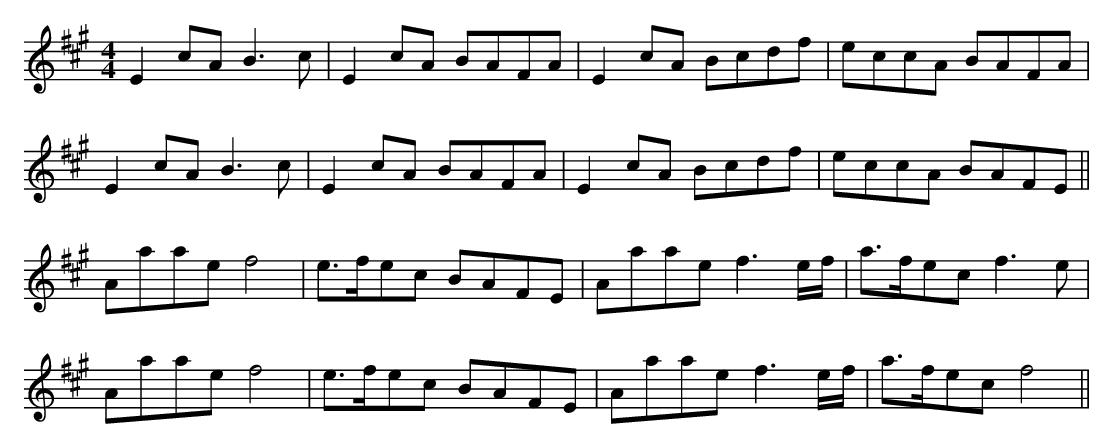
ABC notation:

X:1
M:4/4
K:A
E2 cA B3 c|E2 cA BAFA|E2 cA Bcdf|eccA BAFA|
E2 cA B3 c|E2 cA BAFA|E2 cA Bcdf|eccA BAFE||
Aaae f4|e>fec BAFE|Aaae f3 e/f/|a>fec f3 e|
Aaae f4|e>fec BAFE|Aaae f3 e/f/|a>fec f4||
